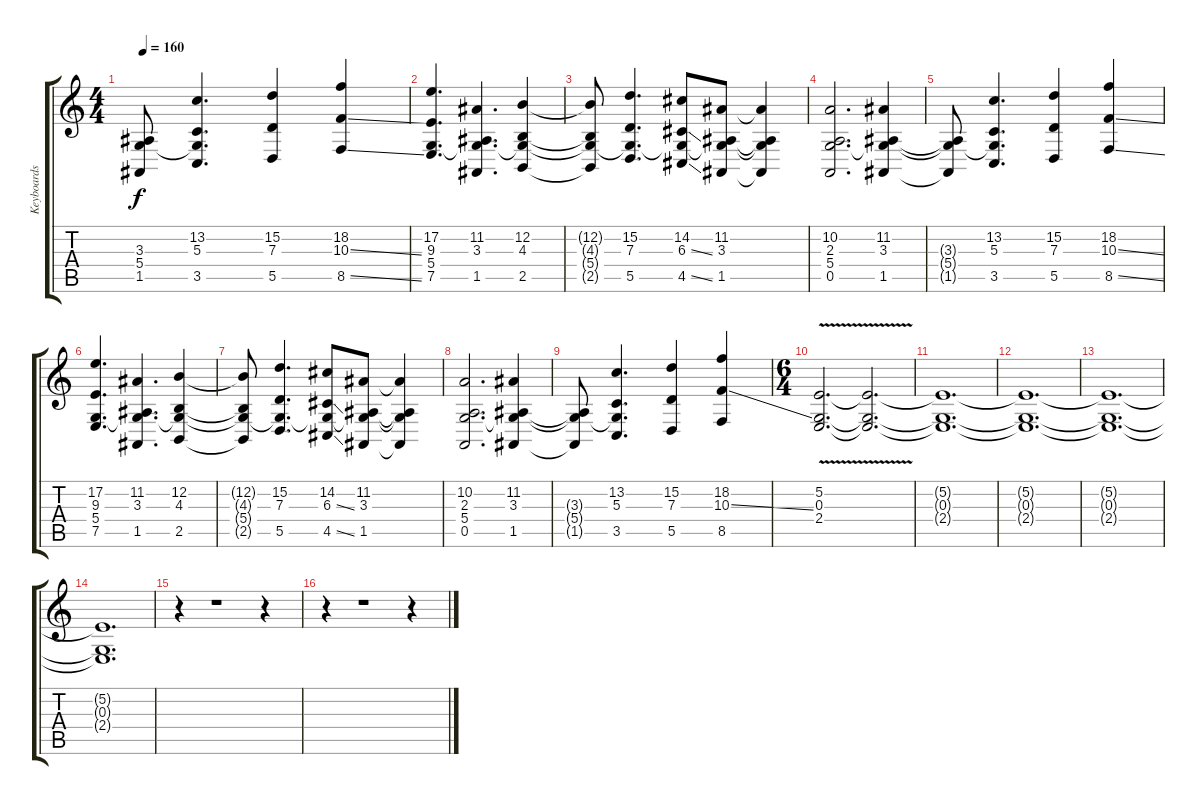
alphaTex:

\track ("Keyboards" "Keyboards") {instrument synthstrings1}
\staff {score tabs}
\tuning (E4 B3 G3 D3 A2 E2) {hide}
\ts (4 4)
\tempo 160
\clef g2
\ks c
(3.3{t} 5.4{t} 1.5{t}).8{dy f} (13.2 5.3 5.4{t} 3.5).4{d} (15.2 7.3 5.5).4 (18.2 10.3{ss} 8.5{ss}).4 |
(17.2 9.3 5.4 7.5).4{d} (11.2 3.3 5.4{t} 1.5).4{d} (12.2 4.3 5.4{t} 2.5).4 |
(12.2{t} 4.3{t} 5.4{t} 2.5{t}).8 (15.2 7.3 5.4{t} 5.5).4{d} (14.2 6.3{ss} 5.4{t} 4.5{ss}).8 (11.2 3.3 5.4{t} 1.5).8 (11.2{t} 3.3{t} 5.4{t} 1.5{t}).4 |
(10.2 2.3 5.4 0.5).2{d} (11.2 3.3 5.4{t} 1.5).4 |
(3.3{t} 5.4{t} 1.5{t}).8 (13.2 5.3 5.4{t} 3.5).4{d} (15.2 7.3 5.5).4 (18.2 10.3{ss} 8.5{ss}).4 |
(17.2 9.3 5.4 7.5).4{d} (11.2 3.3 5.4{t} 1.5).4{d} (12.2 4.3 5.4{t} 2.5).4 |
(12.2{t} 4.3{t} 5.4{t} 2.5{t}).8 (15.2 7.3 5.4{t} 5.5).4{d} (14.2 6.3{ss} 5.4{t} 4.5{ss}).8 (11.2 3.3 5.4{t} 1.5).8 (11.2{t} 3.3{t} 5.4{t} 1.5{t}).4 |
(10.2 2.3 5.4 0.5).2{d} (11.2 3.3 5.4{t} 1.5).4 |
(3.3{t} 5.4{t} 1.5{t}).8 (13.2 5.3 5.4{t} 3.5).4{d} (15.2 7.3 5.5).4 (18.2 10.3{ss} 8.5).4 |
\ts (6 4)
(5.2{v} 0.3{v} 2.4{v}).2{d} (5.2{t} 0.3{t} 2.4{t}).2{d} |
(5.2{t} 0.3{t} 2.4{t}).1{d} |
(5.2{t} 0.3{t} 2.4{t}).1{d} |
(5.2{t} 0.3{t} 2.4{t}).1{d} |
(5.2{t} 0.3{t} 2.4{t}).1{d} |
r.4 r.1 r.4 |
r.4 r.1 r.4
